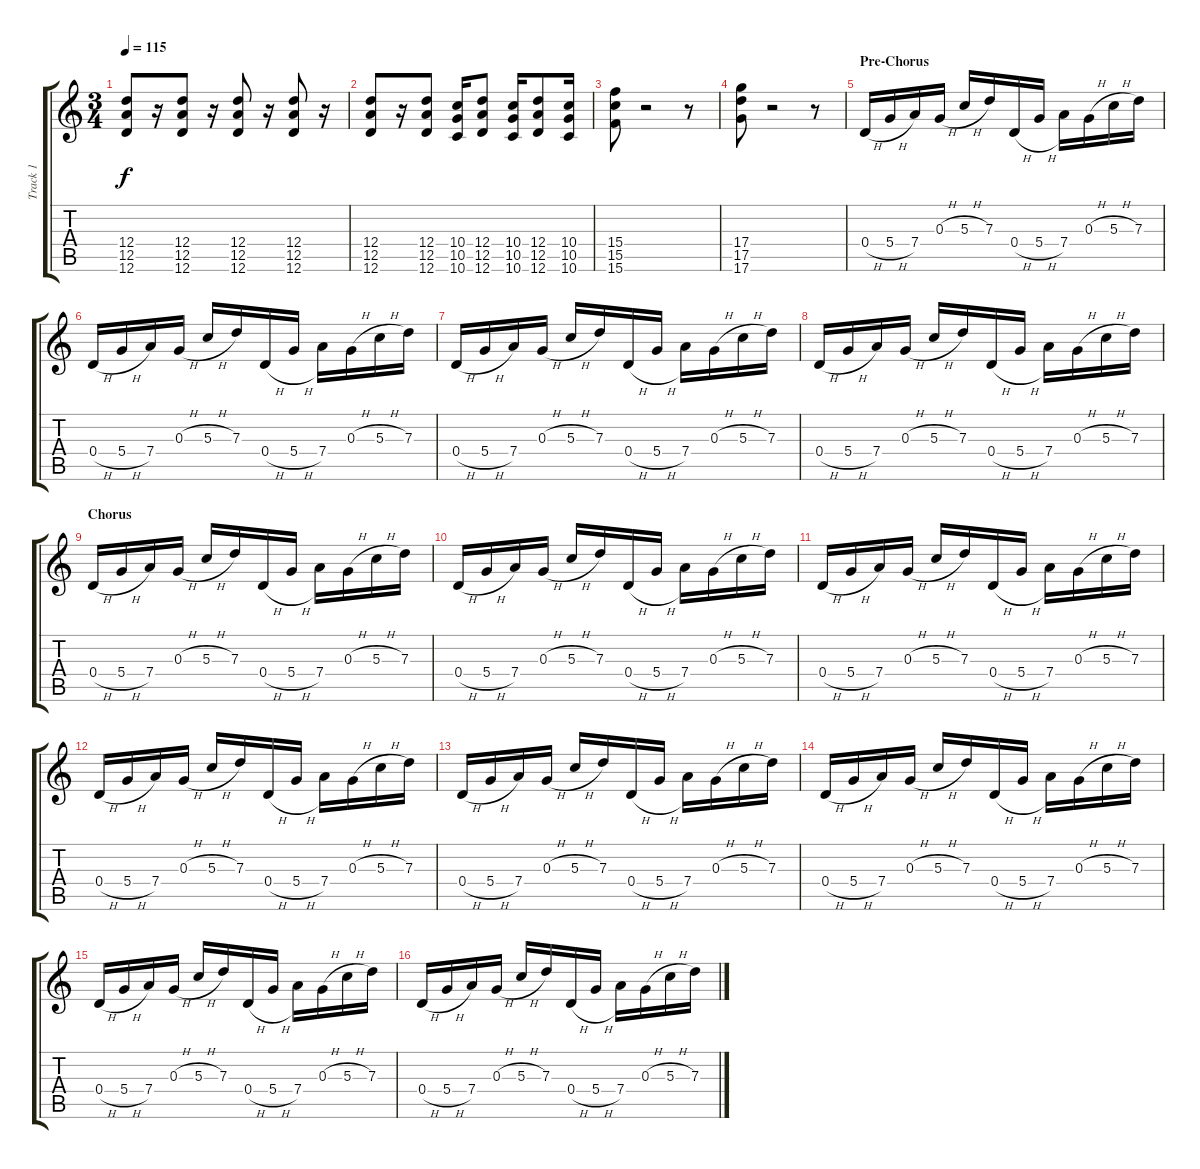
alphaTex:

\track ("Track 1" "Track 1") {instrument overdrivenguitar}
\staff {score tabs}
\tuning (E4 B3 G3 D3 A2 D2) {hide}
\ts (3 4)
\tempo 115
\clef g2
\ks c
(12.4 12.5 12.6).8{dy f} r.16 (12.4 12.5 12.6).8 r.16 (12.4 12.5 12.6).8 r.16 (12.4 12.5 12.6).8 r.16 |
(12.4 12.5 12.6).8 r.16 (12.4 12.5 12.6).8 (10.4 10.5 10.6).16 (12.4 12.5 12.6).8 (10.4 10.5 10.6).16 (12.4 12.5 12.6).8 (10.4 10.5 10.6).16 |
(15.4 15.5 15.6).8 r.2 r.8 |
(17.4 17.5 17.6).8 r.2 r.8 |
\section ("" "Pre-Chorus")
0.4{h}.16 5.4{h}.16 7.4.16 0.3{h}.16 5.3{h}.16 7.3.16 0.4{h}.16 5.4{h}.16 7.4.16 0.3{h}.16 5.3{h}.16 7.3.16 |
0.4{h}.16 5.4{h}.16 7.4.16 0.3{h}.16 5.3{h}.16 7.3.16 0.4{h}.16 5.4{h}.16 7.4.16 0.3{h}.16 5.3{h}.16 7.3.16 |
0.4{h}.16 5.4{h}.16 7.4.16 0.3{h}.16 5.3{h}.16 7.3.16 0.4{h}.16 5.4{h}.16 7.4.16 0.3{h}.16 5.3{h}.16 7.3.16 |
0.4{h}.16 5.4{h}.16 7.4.16 0.3{h}.16 5.3{h}.16 7.3.16 0.4{h}.16 5.4{h}.16 7.4.16 0.3{h}.16 5.3{h}.16 7.3.16 |
\section ("" "Chorus")
0.4{h}.16 5.4{h}.16 7.4.16 0.3{h}.16 5.3{h}.16 7.3.16 0.4{h}.16 5.4{h}.16 7.4.16 0.3{h}.16 5.3{h}.16 7.3.16 |
0.4{h}.16 5.4{h}.16 7.4.16 0.3{h}.16 5.3{h}.16 7.3.16 0.4{h}.16 5.4{h}.16 7.4.16 0.3{h}.16 5.3{h}.16 7.3.16 |
0.4{h}.16 5.4{h}.16 7.4.16 0.3{h}.16 5.3{h}.16 7.3.16 0.4{h}.16 5.4{h}.16 7.4.16 0.3{h}.16 5.3{h}.16 7.3.16 |
0.4{h}.16 5.4{h}.16 7.4.16 0.3{h}.16 5.3{h}.16 7.3.16 0.4{h}.16 5.4{h}.16 7.4.16 0.3{h}.16 5.3{h}.16 7.3.16 |
0.4{h}.16 5.4{h}.16 7.4.16 0.3{h}.16 5.3{h}.16 7.3.16 0.4{h}.16 5.4{h}.16 7.4.16 0.3{h}.16 5.3{h}.16 7.3.16 |
0.4{h}.16 5.4{h}.16 7.4.16 0.3{h}.16 5.3{h}.16 7.3.16 0.4{h}.16 5.4{h}.16 7.4.16 0.3{h}.16 5.3{h}.16 7.3.16 |
0.4{h}.16 5.4{h}.16 7.4.16 0.3{h}.16 5.3{h}.16 7.3.16 0.4{h}.16 5.4{h}.16 7.4.16 0.3{h}.16 5.3{h}.16 7.3.16 |
0.4{h}.16 5.4{h}.16 7.4.16 0.3{h}.16 5.3{h}.16 7.3.16 0.4{h}.16 5.4{h}.16 7.4.16 0.3{h}.16 5.3{h}.16 7.3.16
